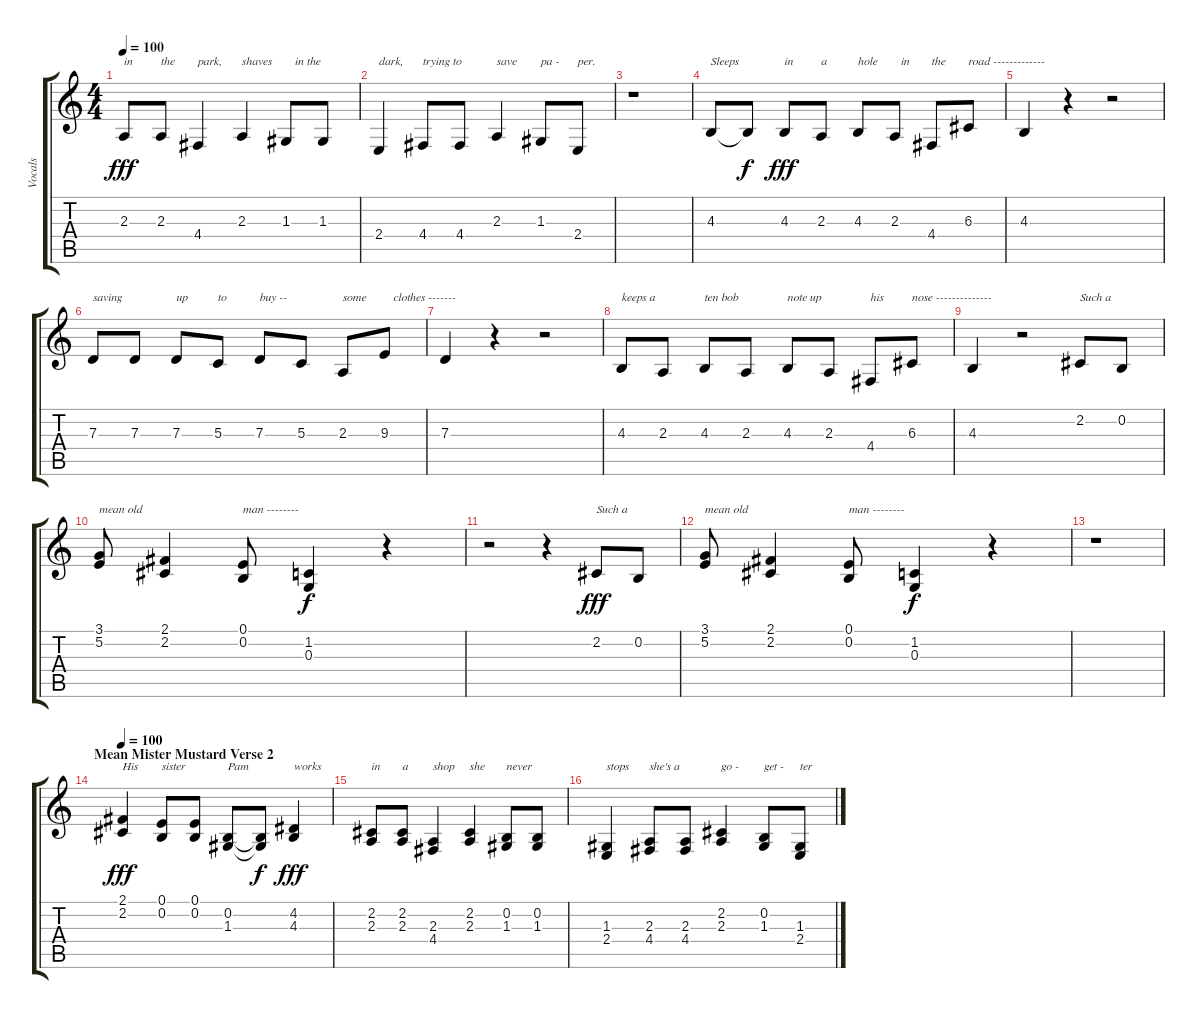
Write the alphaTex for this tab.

\track ("Vocals" "Vocals") {instrument choiraahs}
\staff {score tabs}
\tuning (E4 B3 G3 D3 A2 E2) {hide}
\ts (4 4)
\tempo 100
\clef g2
\ks c
2.3.8{txt "in" dy fff} 2.3.8{txt "the"} 4.4.4{txt "park,"} 2.3.4{txt "shaves"} 1.3.8{txt "   in the"} 1.3.8 |
2.4.4{txt "dark,"} 4.4.8{txt "trying to"} 4.4.8 2.3.4{txt "save"} 1.3.8{txt "pa -"} 2.4.8{txt "per."} |
r.1 |
4.3.8{txt "Sleeps"} 4.3{t}.8{dy f} 4.3.8{txt "in" dy fff} 2.3.8{txt "a"} 4.3.8{txt "hole"} 2.3.8{txt "  in"} 4.4.8{txt "the"} 6.3.8{txt "road -------------"} |
4.3.4 r.4 r.2 |
7.3.8{txt "saving"} 7.3.8 7.3.8{txt "up"} 5.3.8{txt "to"} 7.3.8{txt "buy --"} 5.3.8 2.3.8{txt "some"} 9.3.8{txt "   clothes -------"} |
7.3.4 r.4 r.2 |
4.3.8{txt "keeps a"} 2.3.8 4.3.8{txt "ten bob"} 2.3.8 4.3.8{txt "note up"} 2.3.8 4.4.8{txt "his"} 6.3.8{txt "nose --------------"} |
4.3.4 r.2 2.2.8{txt "Such a"} 0.2.8 |
(3.1 5.2).8{txt "mean old"} (2.1 2.2).4 (0.1 0.2).8{txt "man --------"} (1.2 0.3).4{dy f} r.4 |
r.2 r.4 2.2.8{txt "Such a" dy fff} 0.2.8 |
(3.1 5.2).8{txt "mean old"} (2.1 2.2).4 (0.1 0.2).8{txt "man --------"} (1.2 0.3).4{dy f} r.4 |
r.1 |
\section ("" "Mean Mister Mustard Verse 2")
\tempo 100
(2.1 2.2).4{txt "His" dy fff volume 14 instrument altosax} (0.1 0.2).8{txt "sister"} (0.1 0.2).8 (0.2 1.3).8{txt "Pam"} (0.2{t} 1.3{t}).8{dy f} (4.2 4.3).4{txt "works" dy fff} |
(2.2 2.3).8{txt "in"} (2.2 2.3).8{txt "a"} (2.3 4.4).4{txt "shop"} (2.2 2.3).4{txt "she"} (0.2 1.3).8{txt "never"} (0.2 1.3).8 |
(1.3 2.4).4{txt "stops"} (2.3 4.4).8{txt "she's a"} (2.3 4.4).8 (2.2 2.3).4{txt "go -"} (0.2 1.3).8{txt "get -"} (1.3 2.4).8{txt "ter"}
